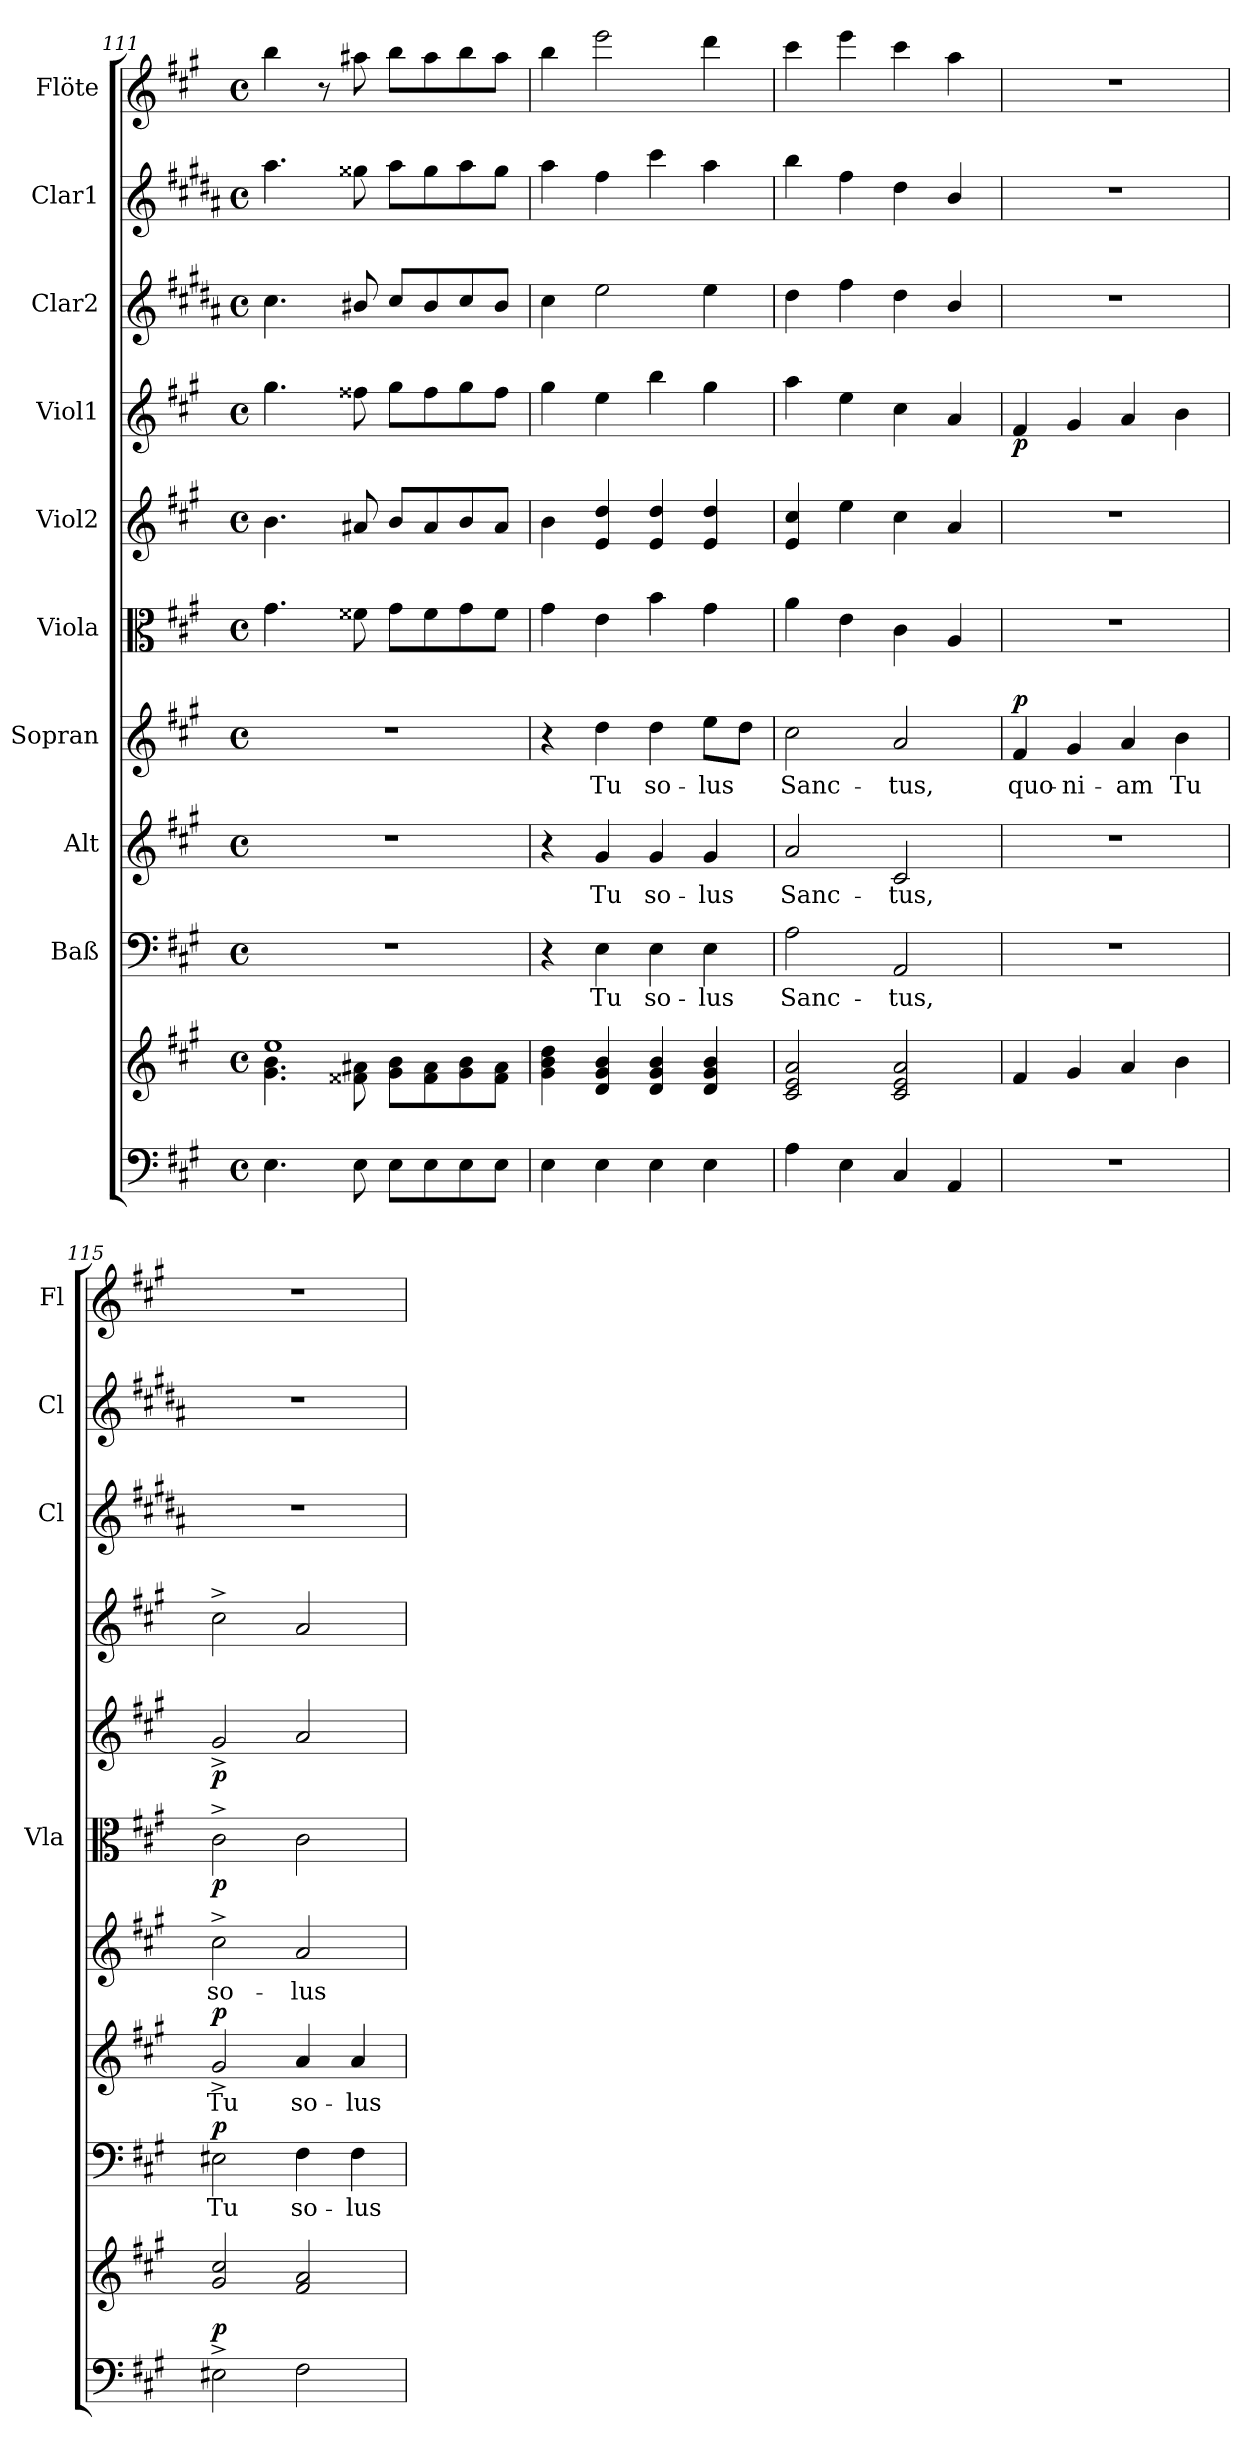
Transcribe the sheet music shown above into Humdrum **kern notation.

**kern	**kern	**dynam	**kern	**text	**dynam	**kern	**text	**dynam	**kern	**text	**dynam	**kern	**dynam	**kern	**dynam	**kern	**dynam	**kern	**kern	**kern
*part10	*part10	*part10	*part9	*part9	*part9	*part8	*part8	*part8	*part7	*part7	*part7	*part6	*part6	*part5	*part5	*part4	*part4	*part3	*part2	*part1
*staff11	*staff10	*staff10/11	*staff9	*staff9	*staff9	*staff8	*staff8	*staff8	*staff7	*staff7	*staff7	*staff6	*staff6	*staff5	*staff5	*staff4	*staff4	*staff3	*staff2	*staff1
*	*	*	*I"Baß	*	*	*I"Alt	*	*	*I"Sopran	*	*	*I"Viola	*	*I"Viol2	*	*I"Viol1	*	*I"Clar2	*I"Clar1	*I"Flöte
*	*	*	*	*	*	*	*	*	*	*	*	*I'Vla	*	*	*	*	*	*I'Cl	*I'Cl	*I'Fl
!!LO:PB:g=z
*clefF4	*clefG2	*	*clefF4	*	*	*clefG2	*	*	*clefG2	*	*	*clefC3	*	*clefG2	*	*clefG2	*	*clefG2	*clefG2	*clefG2
*	*	*	*	*	*	*	*	*	*	*	*	*	*	*	*	*	*	*ITrd1c2	*ITrd1c2	*
*k[f#c#g#]	*k[f#c#g#]	*	*k[f#c#g#]	*	*	*k[f#c#g#]	*	*	*k[f#c#g#]	*	*	*k[f#c#g#]	*	*k[f#c#g#]	*	*k[f#c#g#]	*	*k[f#c#g#]	*k[f#c#g#]	*k[f#c#g#]
*A:	*A:	*	*A:	*	*	*A:	*	*	*A:	*	*	*A:	*	*A:	*	*A:	*	*A:	*A:	*A:
*M4/4	*M4/4	*	*M4/4	*	*	*M4/4	*	*	*M4/4	*	*	*M4/4	*	*M4/4	*	*M4/4	*	*M4/4	*M4/4	*M4/4
*met(c)	*met(c)	*	*met(c)	*	*	*met(c)	*	*	*met(c)	*	*	*met(c)	*	*met(c)	*	*met(c)	*	*met(c)	*met(c)	*met(c)
=111	=111	=111	=111	=111	=111	=111	=111	=111	=111	=111	=111	=111	=111	=111	=111	=111	=111	=111	=111	=111
*	*^	*	*	*	*	*	*	*	*	*	*	*	*	*	*	*	*	*	*	*
4.E\	1ee	4.g#\ 4.b\	.	1r	.	.	1r	.	.	1r	.	.	4.g#\	.	4.b\	.	4.gg#\	.	4.b\	4.gg#\	4bb\
.	.	.	.	.	.	.	.	.	.	.	.	.	.	.	.	.	.	.	.	.	8r
8E\	.	8f##X\ 8a#X\	.	.	.	.	.	.	.	.	.	.	8f##X\	.	8a#X/	.	8ff##X\	.	8a#X/	8ff##X\	8aa#X\
8E\L	.	8g#\ 8b\L	.	.	.	.	.	.	.	.	.	.	8g#\L	.	8b/L	.	8gg#\L	.	8b/L	8gg#\L	8bb\L
8E\	.	8f##\ 8a#\	.	.	.	.	.	.	.	.	.	.	8f##\	.	8a#/	.	8ff##\	.	8a#/	8ff##\	8aa#\
8E\	.	8g#\ 8b\	.	.	.	.	.	.	.	.	.	.	8g#\	.	8b/	.	8gg#\	.	8b/	8gg#\	8bb\
8E\J	.	8f##\ 8a#\J	.	.	.	.	.	.	.	.	.	.	8f##\J	.	8a#/J	.	8ff##\J	.	8a#/J	8ff##\J	8aa#\J
*	*v	*v	*	*	*	*	*	*	*	*	*	*	*	*	*	*	*	*	*	*	*
=112	=112	=112	=112	=112	=112	=112	=112	=112	=112	=112	=112	=112	=112	=112	=112	=112	=112	=112	=112	=112
4E\	4g#\ 4b\ 4dd\	.	4r	.	.	4r	.	.	4r	.	.	4g#\	.	4b\	.	4gg#\	.	4b\	4gg#\	4bb\
!	!	!	!	!LO:LY:b	!	!	!LO:LY:b	!	!	!LO:LY:b	!	!	!	!	!	!	!	!	!	!
4E\	4d/ 4g#/ 4b/	.	4E\	Tu	.	4g#/	Tu	.	4dd\	Tu	.	4e\	.	4e/ 4dd/	.	4ee\	.	2dd\	4ee\	2eee\
!	!	!	!	!LO:LY:b	!	!	!LO:LY:b	!	!	!LO:LY:b	!	!	!	!	!	!	!	!	!	!
4E\	4d/ 4g#/ 4b/	.	4E\	so-	.	4g#/	so-	.	4dd\	so-	.	4b\	.	4e/ 4dd/	.	4bb\	.	.	4bb\	.
!	!	!	!	!LO:LY:b	!	!	!LO:LY:b	!	!	!LO:LY:b	!	!	!	!	!	!	!	!	!	!
4E\	4d/ 4g#/ 4b/	.	4E\	-lus	.	4g#/	-lus	.	8ee\L	-lus	.	4g#\	.	4e/ 4dd/	.	4gg#\	.	4dd\	4gg#\	4ddd\
.	.	.	.	.	.	.	.	.	8dd\J	.	.	.	.	.	.	.	.	.	.	.
=113	=113	=113	=113	=113	=113	=113	=113	=113	=113	=113	=113	=113	=113	=113	=113	=113	=113	=113	=113	=113
!	!	!	!	!LO:LY:b	!	!	!LO:LY:b	!	!	!LO:LY:b	!	!	!	!	!	!	!	!	!	!
4A\	2c#/ 2e/ 2a/	.	2A\	Sanc-	.	2a/	Sanc-	.	2cc#\	Sanc-	.	4a\	.	4e/ 4cc#/	.	4aa\	.	4cc#\	4aa\	4ccc#\
4E\	.	.	.	.	.	.	.	.	.	.	.	4e\	.	4ee\	.	4ee\	.	4ee\	4ee\	4eee\
!	!	!	!	!LO:LY:b	!	!	!LO:LY:b	!	!	!LO:LY:b	!	!	!	!	!	!	!	!	!	!
4C#/	2c#/ 2e/ 2a/	.	2AA/	-tus,	.	2c#/	-tus,	.	2a/	-tus,	.	4c#\	.	4cc#\	.	4cc#\	.	4cc#\	4cc#\	4ccc#\
4AA/	.	.	.	.	.	.	.	.	.	.	.	4A/	.	4a/	.	4a/	.	4a/	4a/	4aa\
=114	=114	=114	=114	=114	=114	=114	=114	=114	=114	=114	=114	=114	=114	=114	=114	=114	=114	=114	=114	=114
!	!	!	!	!	!	!	!	!	!	!LO:LY:b	!LO:DY:a	!	!	!	!	!	!LO:DY:b	!	!	!
1r	4f#/	.	1r	.	.	1r	.	.	4f#/	quo-	p	1r	.	1r	.	4f#/	p	1r	1r	1r
!	!	!	!	!	!	!	!	!	!	!LO:LY:b	!	!	!	!	!	!	!	!	!	!
.	4g#/	.	.	.	.	.	.	.	4g#/	-ni-	.	.	.	.	.	4g#/	.	.	.	.
!	!	!	!	!	!	!	!	!	!	!LO:LY:b	!	!	!	!	!	!	!	!	!	!
.	4a/	.	.	.	.	.	.	.	4a/	-am	.	.	.	.	.	4a/	.	.	.	.
!	!	!	!	!	!	!	!	!	!	!LO:LY:b	!	!	!	!	!	!	!	!	!	!
.	4b\	.	.	.	.	.	.	.	4b\	Tu	.	.	.	.	.	4b\	.	.	.	.
=115	=115	=115	=115	=115	=115	=115	=115	=115	=115	=115	=115	=115	=115	=115	=115	=115	=115	=115	=115	=115
!	!	!LO:DY:a=2	!	!LO:LY:b	!LO:DY:a	!	!LO:LY:b	!LO:DY:a	!	!LO:LY:b	!	!	!LO:DY:b	!	!LO:DY:b	!	!	!	!	!
2E#X^>\	2g#/ 2cc#/	p	2E#X\	Tu	p	2g#^</	Tu	p	2cc#^>\	so-	.	2c#^>\	p	2g#^</	p	2cc#^>\	.	1r	1r	1r
!	!	!	!	!LO:LY:b	!	!	!LO:LY:b	!	!	!LO:LY:b	!	!	!	!	!	!	!	!	!	!
2F#\	2f#/ 2a/	.	4F#\	so-	.	4a/	so-	.	2a/	-lus	.	2c#\	.	2a/	.	2a/	.	.	.	.
!	!	!	!	!LO:LY:b	!	!	!LO:LY:b	!	!	!	!	!	!	!	!	!	!	!	!	!
.	.	.	4F#\	-lus	.	4a/	-lus	.	.	.	.	.	.	.	.	.	.	.	.	.
=	=	=	=	=	=	=	=	=	=	=	=	=	=	=	=	=	=	=	=	=
*-	*-	*-	*-	*-	*-	*-	*-	*-	*-	*-	*-	*-	*-	*-	*-	*-	*-	*-	*-	*-
